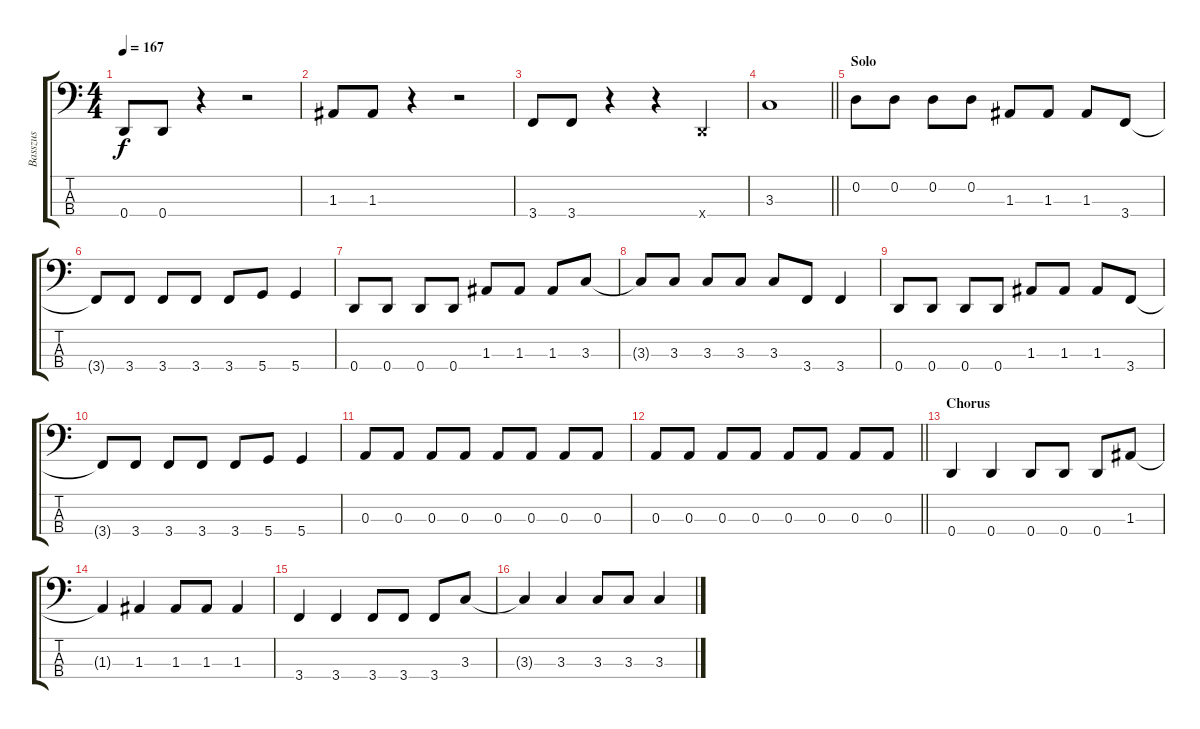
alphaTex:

\track ("Basszus" "Basszus") {instrument electricbasspick}
\staff {score tabs}
\tuning (G2 D2 A1 D1) {hide}
\ts (4 4)
\tempo 167
\clef f4
\ks c
0.4.8{dy f} 0.4.8 r.4 r.2 |
1.3.8 1.3.8 r.4 r.2 |
3.4.8 3.4.8 r.4 r.4 0.4{x}.4 |
\barLineRight lightlight
3.3.1 |
\section ("" "Solo")
0.2.8 0.2.8 0.2.8 0.2.8 1.3.8 1.3.8 1.3.8 3.4.8 |
3.4{t}.8 3.4.8 3.4.8 3.4.8 3.4.8 5.4.8 5.4.4 |
0.4.8 0.4.8 0.4.8 0.4.8 1.3.8 1.3.8 1.3.8 3.3.8 |
3.3{t}.8 3.3.8 3.3.8 3.3.8 3.3.8 3.4.8 3.4.4 |
0.4.8 0.4.8 0.4.8 0.4.8 1.3.8 1.3.8 1.3.8 3.4.8 |
3.4{t}.8 3.4.8 3.4.8 3.4.8 3.4.8 5.4.8 5.4.4 |
0.3.8 0.3.8 0.3.8 0.3.8 0.3.8 0.3.8 0.3.8 0.3.8 |
\barLineRight lightlight
0.3.8 0.3.8 0.3.8 0.3.8 0.3.8 0.3.8 0.3.8 0.3.8 |
\section ("" "Chorus")
0.4.4 0.4.4 0.4.8 0.4.8 0.4.8 1.3.8 |
1.3{t}.4 1.3.4 1.3.8 1.3.8 1.3.4 |
3.4.4 3.4.4 3.4.8 3.4.8 3.4.8 3.3.8 |
3.3{t}.4 3.3.4 3.3.8 3.3.8 3.3.4
